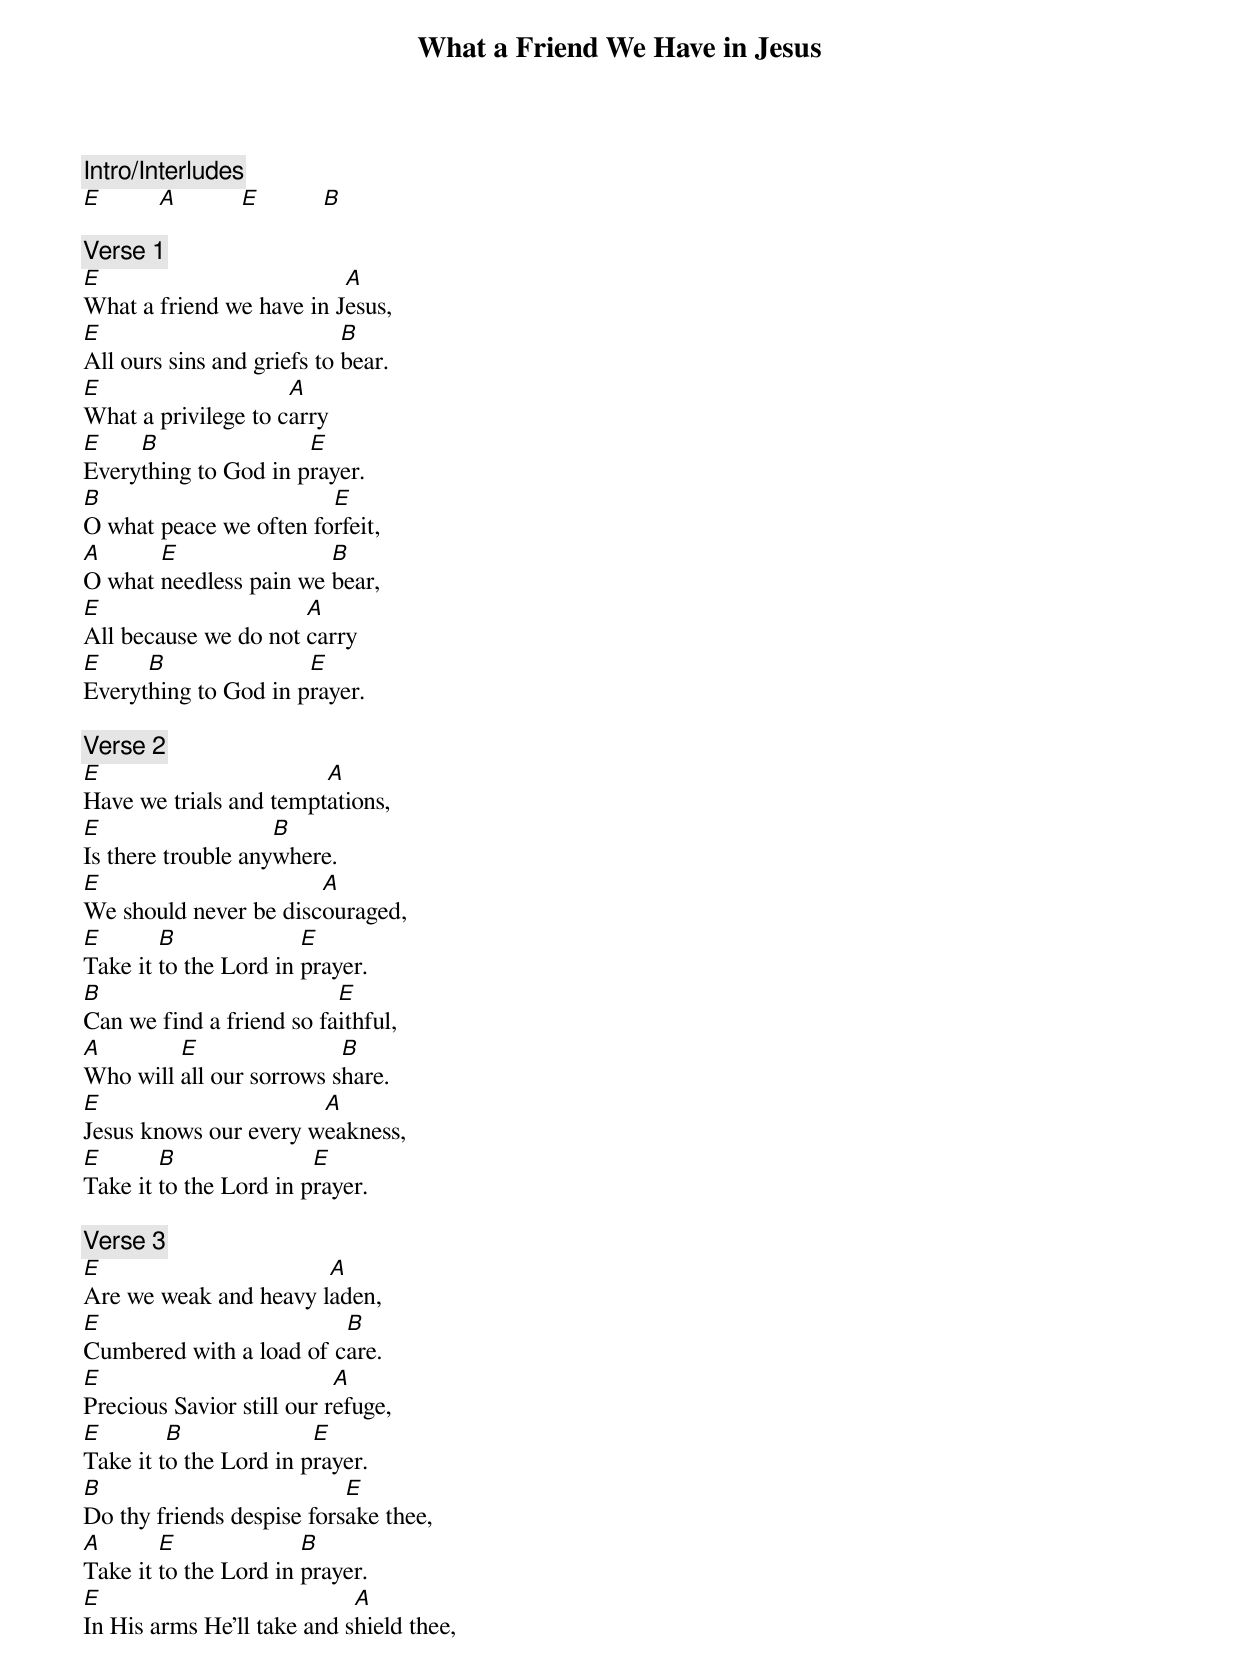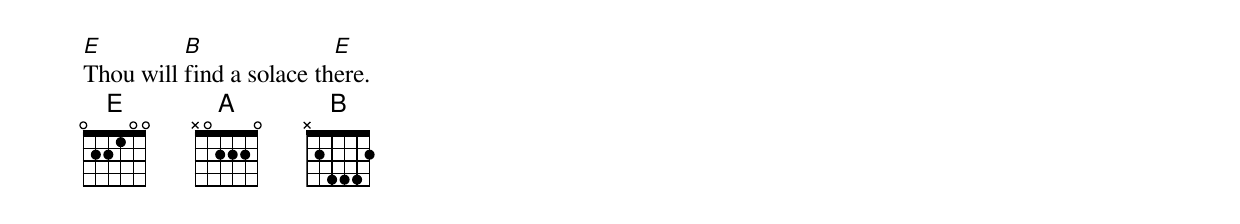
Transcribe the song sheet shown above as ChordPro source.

{title:What a Friend We Have in Jesus}
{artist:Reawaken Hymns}
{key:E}

{comment:Intro/Interludes}
[E]         [A]          [E]          [B]

{comment:Verse 1}
[E]What a friend we have in J[A]esus,
[E]All ours sins and griefs to [B]bear.
[E]What a privilege to c[A]arry
[E]Every[B]thing to God in p[E]rayer.
[B]O what peace we often fo[E]rfeit,
[A]O what [E]needless pain we [B]bear,
[E]All because we do not [A]carry
[E]Everyt[B]hing to God in p[E]rayer.

{comment:Verse 2}
[E]Have we trials and tempt[A]ations,
[E]Is there trouble any[B]where.
[E]We should never be disc[A]ouraged,
[E]Take it [B]to the Lord in [E]prayer.
[B]Can we find a friend so fa[E]ithful,
[A]Who will [E]all our sorrows s[B]hare.
[E]Jesus knows our every w[A]eakness,
[E]Take it [B]to the Lord in p[E]rayer.

{comment:Verse 3}
[E]Are we weak and heavy l[A]aden,
[E]Cumbered with a load of c[B]are.
[E]Precious Savior still our r[A]efuge,
[E]Take it t[B]o the Lord in p[E]rayer.
[B]Do thy friends despise fors[E]ake thee,
[A]Take it [E]to the Lord in [B]prayer.
[E]In His arms He’ll take and s[A]hield thee,
[E]Thou will [B]find a solace th[E]ere.
